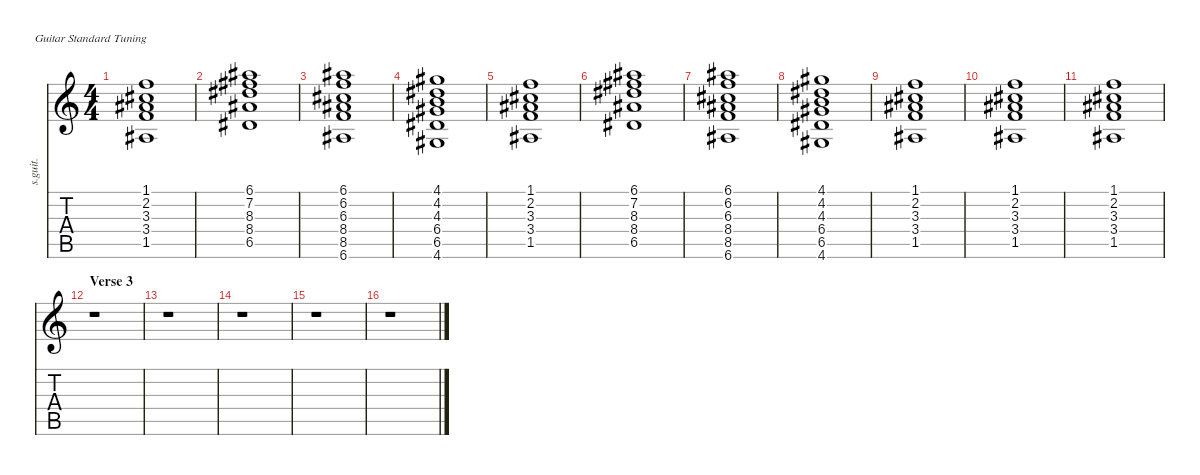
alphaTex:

\defaultSystemsLayout 4
\hideDynamics
\bracketExtendMode nobrackets
\track ("Synth 1 (Stuart \"2D\" Pot)" "s.guit.") {instrument pad2warm}
\staff {score tabs}
\tuning (E4 B3 G3 D3 A2 E2)
\displaytranspose 12
\ts (4 4)
\tempo (139 hide)
\clef g2
\ks c
(1.1 2.2{acc #} 3.3{acc #} 3.4 1.5{acc #}).1{lyrics (0 "") lyrics (1 "") lyrics (2 "") lyrics (3 "") lyrics (4 "") dy f} |
(6.1{acc #} 7.2{acc #} 8.3{acc #} 8.4{acc #} 6.5{acc #}).1{lyrics (0 "") lyrics (1 "") lyrics (2 "") lyrics (3 "") lyrics (4 "")} |
(6.1{acc #} 6.2 6.3{acc #} 8.4{acc #} 8.5 6.6{acc #}).1{lyrics (0 "") lyrics (1 "") lyrics (2 "") lyrics (3 "") lyrics (4 "")} |
(4.1{acc #} 4.2{acc #} 4.3 6.4{acc #} 6.5{acc #} 4.6{acc #}).1{lyrics (0 "") lyrics (1 "") lyrics (2 "") lyrics (3 "") lyrics (4 "")} |
(1.1 2.2{acc #} 3.3{acc #} 3.4 1.5{acc #}).1{lyrics (0 "") lyrics (1 "") lyrics (2 "") lyrics (3 "") lyrics (4 "")} |
(6.1{acc #} 7.2{acc #} 8.3{acc #} 8.4{acc #} 6.5{acc #}).1{lyrics (0 "") lyrics (1 "") lyrics (2 "") lyrics (3 "") lyrics (4 "")} |
(6.1{acc #} 6.2 6.3{acc #} 8.4{acc #} 8.5 6.6{acc #}).1{lyrics (0 "") lyrics (1 "") lyrics (2 "") lyrics (3 "") lyrics (4 "")} |
(4.1{acc #} 4.2{acc #} 4.3 6.4{acc #} 6.5{acc #} 4.6{acc #}).1{lyrics (0 "") lyrics (1 "") lyrics (2 "") lyrics (3 "") lyrics (4 "")} |
(1.1 2.2{acc #} 3.3{acc #} 3.4 1.5{acc #}).1{lyrics (0 "") lyrics (1 "") lyrics (2 "") lyrics (3 "") lyrics (4 "")} |
(1.1 2.2{acc #} 3.3{acc #} 3.4 1.5{acc #}).1{lyrics (0 "") lyrics (1 "") lyrics (2 "") lyrics (3 "") lyrics (4 "")} |
(1.1 2.2{acc #} 3.3{acc #} 3.4 1.5{acc #}).1{lyrics (0 "") lyrics (1 "") lyrics (2 "") lyrics (3 "") lyrics (4 "")} |
\section ("" "Verse 3")
r.1 |
r.1 |
r.1 |
r.1 |
r.1
